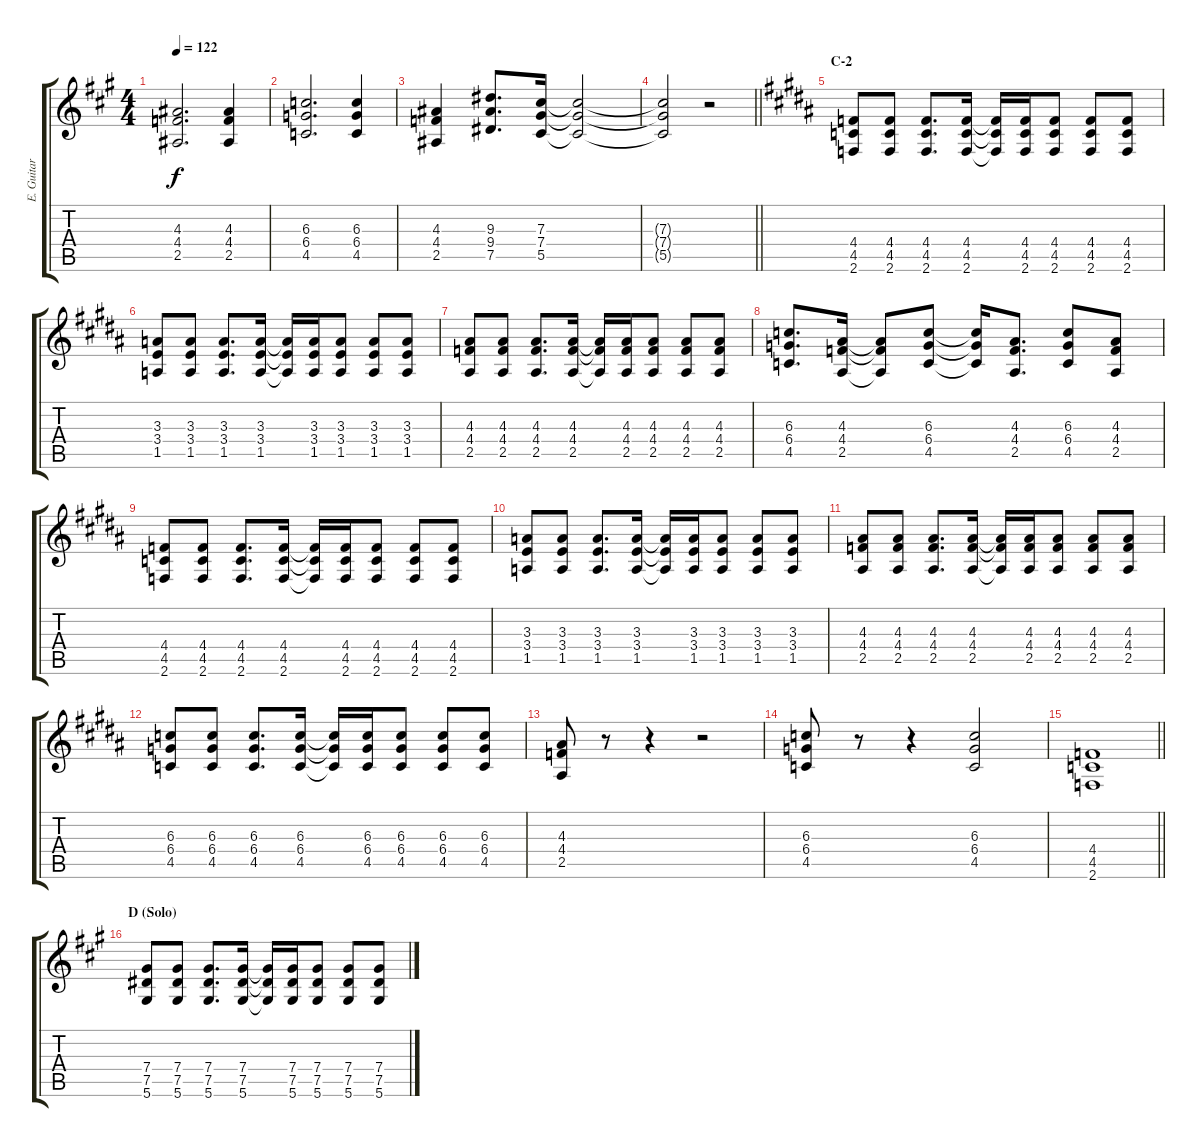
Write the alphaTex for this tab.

\track ("E. Guitar II" "E. Guitar ") {instrument overdrivenguitar}
\staff {score tabs}
\tuning (Eb4 Bb3 Gb3 Db3 Ab2 Eb2) {hide}
\ts (4 4)
\tempo 122
\clef g2
\ks a
(4.3 4.4 2.5).2{d dy f} (4.3 4.4 2.5).4 |
(6.3 6.4 4.5).2{d} (6.3 6.4 4.5).4 |
(4.3 4.4 2.5).4 (9.3 9.4 7.5).8{d} (7.3 7.4 5.5).16 (7.3{t} 7.4{t} 5.5{t}).2 |
\barLineRight lightlight
(7.3{t} 7.4{t} 5.5{t}).2 r.2 |
\section ("" "C-2")
\ks b
(4.4 4.5 2.6).8 (4.4 4.5 2.6).8 (4.4 4.5 2.6).8{d} (4.4 4.5 2.6).16 (4.4{t} 4.5{t} 2.6{t}).16 (4.4 4.5 2.6).16 (4.4 4.5 2.6).8 (4.4 4.5 2.6).8 (4.4 4.5 2.6).8 |
(3.3 3.4 1.5).8 (3.3 3.4 1.5).8 (3.3 3.4 1.5).8{d} (3.3 3.4 1.5).16 (3.3{t} 3.4{t} 1.5{t}).16 (3.3 3.4 1.5).16 (3.3 3.4 1.5).8 (3.3 3.4 1.5).8 (3.3 3.4 1.5).8 |
(4.3 4.4 2.5).8 (4.3 4.4 2.5).8 (4.3 4.4 2.5).8{d} (4.3 4.4 2.5).16 (4.3{t} 4.4{t} 2.5{t}).16 (4.3 4.4 2.5).16 (4.3 4.4 2.5).8 (4.3 4.4 2.5).8 (4.3 4.4 2.5).8 |
(6.3 6.4 4.5).8{d} (4.3 4.4 2.5).16 (4.3{t} 4.4{t} 2.5{t}).8 (6.3 6.4 4.5).8 (6.3{t} 6.4{t} 4.5{t}).16 (4.3 4.4 2.5).8{d} (6.3 6.4 4.5).8 (4.3 4.4 2.5).8 |
(4.4 4.5 2.6).8 (4.4 4.5 2.6).8 (4.4 4.5 2.6).8{d} (4.4 4.5 2.6).16 (4.4{t} 4.5{t} 2.6{t}).16 (4.4 4.5 2.6).16 (4.4 4.5 2.6).8 (4.4 4.5 2.6).8 (4.4 4.5 2.6).8 |
(3.3 3.4 1.5).8 (3.3 3.4 1.5).8 (3.3 3.4 1.5).8{d} (3.3 3.4 1.5).16 (3.3{t} 3.4{t} 1.5{t}).16 (3.3 3.4 1.5).16 (3.3 3.4 1.5).8 (3.3 3.4 1.5).8 (3.3 3.4 1.5).8 |
(4.3 4.4 2.5).8 (4.3 4.4 2.5).8 (4.3 4.4 2.5).8{d} (4.3 4.4 2.5).16 (4.3{t} 4.4{t} 2.5{t}).16 (4.3 4.4 2.5).16 (4.3 4.4 2.5).8 (4.3 4.4 2.5).8 (4.3 4.4 2.5).8 |
(6.3 6.4 4.5).8 (6.3 6.4 4.5).8 (6.3 6.4 4.5).8{d} (6.3 6.4 4.5).16 (6.3{t} 6.4{t} 4.5{t}).16 (6.3 6.4 4.5).16 (6.3 6.4 4.5).8 (6.3 6.4 4.5).8 (6.3 6.4 4.5).8 |
(4.3 4.4 2.5).8 r.8 r.4 r.2 |
(6.3 6.4 4.5).8 r.8 r.4 (6.3 6.4 4.5).2 |
\barLineRight lightlight
(4.4 4.5 2.6).1 |
\section ("" "D (Solo)")
\ks a
(7.4 7.5 5.6).8 (7.4 7.5 5.6).8 (7.4 7.5 5.6).8{d} (7.4 7.5 5.6).16 (7.4{t} 7.5{t} 5.6{t}).16 (7.4 7.5 5.6).16 (7.4 7.5 5.6).8 (7.4 7.5 5.6).8 (7.4 7.5 5.6).8
